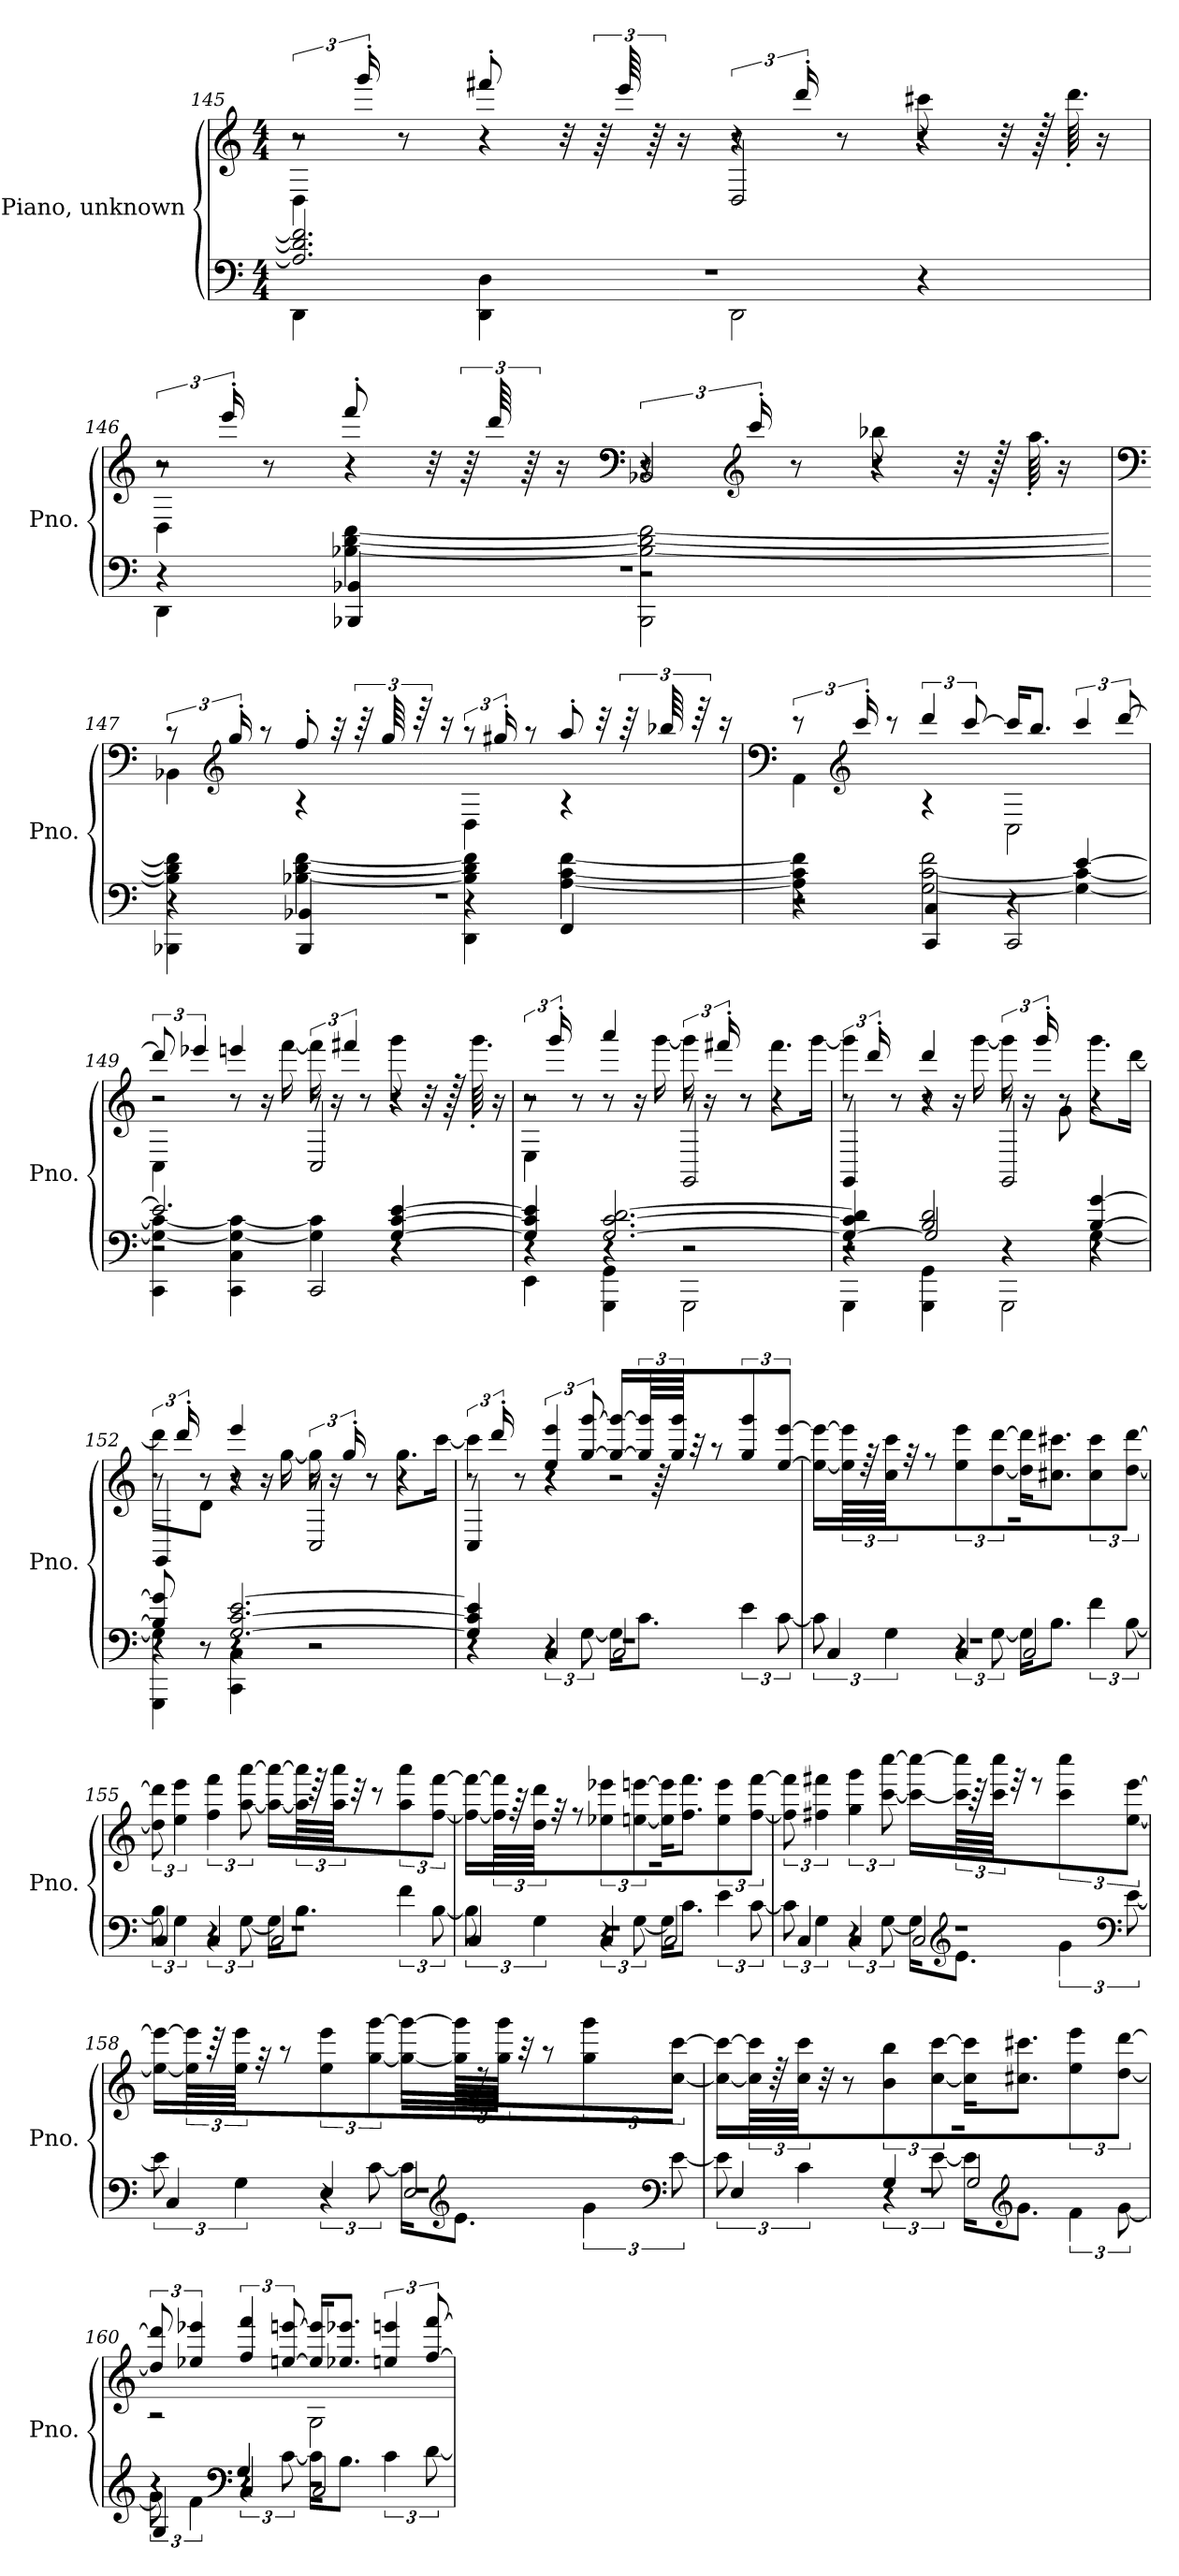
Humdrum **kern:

**kern	**kern
*part1	*part1
*staff2	*staff1
*I"Piano, unknown	*
*I'Pno.	*
!!LO:LB:g=z
*clefF4	*clefG2
*k[]	*k[]
*M4/4	*M4/4
=145	=145
*^	*^
*	*^	*	*^
1r	2.A/] 2.d/] 2.f#/]	4DD\	12r	4D\	2r
.	.	.	24ggg'/	.	.
.	.	.	8r	.	.
.	.	4DD\ 4D\	8fff#X'/	4r	.
.	.	.	32r	.	.
.	.	.	96r	.	.
.	.	.	96eee/	.	.
.	.	.	96r	.	.
.	.	.	16r	.	.
.	.	2DD\	12r	4r	2D/
.	.	.	24ddd'/	.	.
.	.	.	8r	.	.
.	4r	.	4r	8ccc#X'\	.
.	.	.	.	32r	.
.	.	.	.	128r	.
.	.	.	.	64.ddd'\	.
.	.	.	.	16r	.
!!LO:PB:g=z	!!	!!
=146	=146	=146	=146	=146	=146
1r	4DD\	4r	12r	4D\	2r
.	.	.	24eee'/	.	.
.	.	.	8r	.	.
.	[4B-X\ [4d\ [4f\	4BBB-X/ 4BB-X/	8fff'/	4r	.
.	.	.	32r	.	.
.	.	.	96r	.	.
.	.	.	96ddd/	.	.
.	.	.	96r	.	.
.	.	.	16r	.	.
*	*	*	*clefF4	*	*
.	2BBB-\ 2B-\_ 2d\_ 2f\_	2r	12r	4r	2BB-X/
*	*	*	*clefG2	*	*
.	.	.	24ccc'/	.	.
.	.	.	8r	.	.
.	.	.	4r	8bb-X'\	.
.	.	.	.	32r	.
.	.	.	.	128r	.
.	.	.	.	64.aa'\	.
.	.	.	.	16r	.
*	*	*	*v	*v	*v
!!LO:LB:g=z
=147	=147	=147	=147
*	*	*	*clefF4
*	*	*	*^
1r	4BBB-X\ 4B-\] 4d\] 4f\]	4r	12r	4BB-X\
*	*	*	*clefG2	*
.	.	.	24gg'/	.
.	.	.	8r	.
.	[4B-X\ [4d\ [4f\	4BBB-/ 4BB-X/	8ff'/	4r
.	.	.	32r	.
.	.	.	96r	.
.	.	.	96gg/	.
.	.	.	96r	.
.	.	.	16r	.
.	4DD\ 4B-\] 4d\] 4f\]	4r	12r	4D\
.	.	.	24gg#X'/	.
.	.	.	8r	.
.	[4A\ [4c\ [4f\	4FF/	8aa'/	4r
.	.	.	32r	.
.	.	.	96r	.
.	.	.	96bb-X/	.
.	.	.	96r	.
.	.	.	16r	.
=148	=148	=148	=148	=148
*	*	*	*clefF4	*
2r	4A\] 4c\] 4f\]	4r	12r	4AA\
*	*	*	*clefG2	*
.	.	.	24ccc'/	.
.	.	.	8r	.
.	[2G\ [2c\ 2f\	4CC/ 4C/	6ddd/	4r
.	.	.	[12ccc/	.
4r	.	2CC/	16ccc/KL]	2C\
.	.	.	8.bb/J	.
[4e/	4G\_ 4c\_	.	6ccc/	.
.	.	.	[12ddd/	.
!!LO:LB:g=z
=149	=149	=149	=149	=149
*	*	*	*	*^
2.e/]	4CC\ 4G\_ 4c\_	2r	12ddd/]	4C\	2r
.	.	.	6eee-X/	.	.
.	4CC\ 4C\ 4G\_ 4c\_	.	4eeen/	8r	.
.	.	.	.	16r	.
.	.	.	.	[16fff\	.
.	4G\] 4c\]	2CC/	12r	16fff\]	2C/
.	.	.	.	16r	.
.	.	.	6fff#X/	.	.
.	.	.	.	8r	.
[4G/ [4c/ [4e/	4r	.	4r	8ggg'\	.
.	.	.	.	32r	.
.	.	.	.	128r	.
.	.	.	.	64.ggg'\	.
.	.	.	.	16r	.
=150	=150	=150	=150	=150	=150
4G/] 4c/] 4e/]	4EE\	4r	12r	4E\	2r
.	.	.	24ggg'/	.	.
.	.	.	8r	.	.
4r	4GGG\ 4GG\	[2.G/ [2.c/ [2.d/	4aaa/	8r	.
.	.	.	.	16r	.
.	.	.	.	[16ggg\	.
2r	2GGG\	.	12r	16ggg\]	2GG/
.	.	.	.	16r	.
.	.	.	24fff#X'/	.	.
.	.	.	8r	8r	.
.	.	.	4r	8.fff#\L	.
.	.	.	.	[16ggg\Jk	.
!!LO:LB:g=z	!!	!!
=151	=151	=151	=151	=151	=151
*	*	*^	*	*	*
4r	4GGG\	4G/_ 4c/] 4d/]	2r	12r	4ggg\]	4GG/
.	.	.	.	24ddd'/	.	.
.	.	.	.	8r	.	.
2B/ 2d/	4GGG\ 4GG\	2G/]	.	4ddd/	8r	4r
.	.	.	.	.	16r	.
.	.	.	.	.	[16ggg\	.
.	4r	.	2GGG\	12r	16ggg\]	2GG/
.	.	.	.	.	16r	.
.	.	.	.	24ggg'/	.	.
.	.	.	.	8r	8g\	.
[4B/ [4g/	[4G\	4r	.	4r	8.ggg\L	.
.	.	.	.	.	[16ddd\Jk	.
*	*	*v	*v	*	*	*
=152	=152	=152	=152	=152	=152
8B/] 8g/]	4GGG\ 4G\]	4r	12r	8ddd\L]	4GG/
.	.	.	24ddd'/	.	.
8r	.	.	8r	8d\J	.
4r	4CC\ 4C\	[2.G/ [2.c/ [2.e/	4eee/	8r	4r
.	.	.	.	16r	.
.	.	.	.	[16gg\	.
2r	2r	.	12r	16gg\]	2C/
.	.	.	.	16r	.
.	.	.	24gg'/	.	.
.	.	.	8r	8r	.
.	.	.	4r	8.gg\L	.
.	.	.	.	[16ccc\Jk	.
!!LO:LB:g=z	!!	!!
=153	=153	=153	=153	=153	=153
1r	4r	4G/] 4c/] 4e/]	12r	4ccc\]	4C/
.	.	.	24ddd'/	.	.
.	.	.	8r	.	.
.	6r	4C/	6ee/ 6eee/	4r	4r
.	[12G\	.	[12gg/ [12ggg/	.	.
.	16G\KL]	2C/	16gg/_ 16ggg/_LL	2r	2r
.	8.c\J	.	96gg/] 96ggg/]JJkk	.	.
.	.	.	96r	.	.
.	.	.	96gg/ 96ggg/	.	.
.	.	.	32r	.	.
.	.	.	8r	.	.
.	6e\	.	6gg/ 6ggg/	.	.
.	[12c\	.	[12ee/ [12eee/	.	.
*	*	*	*v	*v	*v
=154	=154	=154	=154
1r	12c\]	4C/	16ee\_ 16eee\_LL
.	.	.	96ee\] 96eee\]JJkk
.	.	.	96r
.	6G\	.	96cc\ 96ccc\
.	.	.	32r
.	.	.	8r
.	6r	4C/	6ee\ 6eee\
.	[12G\	.	[12dd\ [12ddd\
.	16G\KL]	2C/	16dd\] 16ddd\]KL
.	8.B\J	.	8.cc#X\ 8.ccc#X\J
.	6f\	.	6cc#\ 6ccc#\
.	[12B\	.	[12dd\ [12ddd\
!!LO:LB:g=z
=155	=155	=155	=155
1r	12B\]	4C/	12dd\] 12ddd\]
.	6G\	.	6ee\ 6eee\
.	6r	4C/	6ff\ 6fff\
.	[12G\	.	[12aa\ [12aaa\
.	16G\KL]	2C/	16aa\_ 16aaa\_LL
.	8.B\J	.	96aa\] 96aaa\]JJkk
.	.	.	96r
.	.	.	96aa\ 96aaa\
.	.	.	32r
.	.	.	8r
.	6f\	.	6aa\ 6aaa\
.	[12B\	.	[12ff\ [12fff\
=156	=156	=156	=156
1r	12B\]	4C/	16ff\_ 16fff\_LL
.	.	.	96ff\] 96fff\]JJkk
.	.	.	96r
.	6G\	.	96dd\ 96ddd\
.	.	.	32r
.	.	.	8r
.	6r	4C/	6ee-X\ 6eee-X\
.	[12G\	.	[12een\ [12eeen\
.	16G\KL]	2C/	16ee\] 16eee\]KL
.	8.c\J	.	8.ff\ 8.fff\J
.	6e\	.	6ee\ 6eee\
.	[12c\	.	[12ff\ [12fff\
!!LO:PB:g=z
=157	=157	=157	=157
1r	12c\]	4C/	12ff\] 12fff\]
.	6G\	.	6ff#X\ 6fff#X\
.	6r	4C/	6gg\ 6ggg\
.	[12G\	.	[12ccc\ [12cccc\
.	16G\KL]	2C/	16ccc\_ 16cccc\_LL
*clefG2	*	*	*
.	8.e\J	.	96ccc\] 96cccc\]JJkk
.	.	.	96r
.	.	.	96ccc\ 96cccc\
.	.	.	32r
.	.	.	8r
.	6g\	.	6ccc\ 6cccc\
*clefF4	*	*	*
.	[12e\	.	[12ee\ [12eee\
=158	=158	=158	=158
1r	12e\]	4C/	16ee\_ 16eee\_LL
.	.	.	96ee\] 96eee\]JJkk
.	.	.	96r
.	6G\	.	96ee\ 96eee\
.	.	.	32r
.	.	.	8r
.	6r	4E/	6ee\ 6eee\
.	[12c\	.	[12gg\ [12ggg\
.	16c\KL]	2E/	16gg\_ 16ggg\_LL
*clefG2	*	*	*
.	8.e\J	.	96gg\] 96ggg\]JJkk
.	.	.	96r
.	.	.	96gg\ 96ggg\
.	.	.	32r
.	.	.	8r
.	6g\	.	6gg\ 6ggg\
*clefF4	*	*	*
.	[12e\	.	[12cc\ [12ccc\
!!LO:LB:g=z
=159	=159	=159	=159
1r	12e\]	4E/	16cc\_ 16ccc\_LL
.	.	.	96cc\] 96ccc\]JJkk
.	.	.	96r
.	6c\	.	96cc\ 96ccc\
.	.	.	32r
.	.	.	8r
.	6r	4G/	6b\ 6bb\
.	[12e\	.	[12cc\ [12ccc\
.	16e\KL]	2G/	16cc\] 16ccc\]KL
*clefG2	*	*	*
.	8.g\J	.	8.cc#X\ 8.ccc#X\J
.	6f\	.	6ee\ 6eee\
.	[12g\	.	[12dd\ [12ddd\
=160	=160	=160	=160
*	*	*	*^
4r	12g\]	4G/	12dd/] 12ddd/]	2r
.	6f\	.	6ee-X/ 6eee-X/	.
*clefF4	*	*	*	*
4C/	6r	4G/	6ff/ 6fff/	.
.	[12c\	.	[12een/ [12eeen/	.
2r	16c\KL]	2C/	16ee/] 16eee/]KL	2G\
.	8.B\J	.	8.ee-X/ 8.eee-X/J	.
.	6c\	.	6een/ 6eeen/	.
.	[12d\	.	[12ff/ [12fff/	.
*v	*v	*v	*	*
*	*v	*v
=	=
*-	*-
